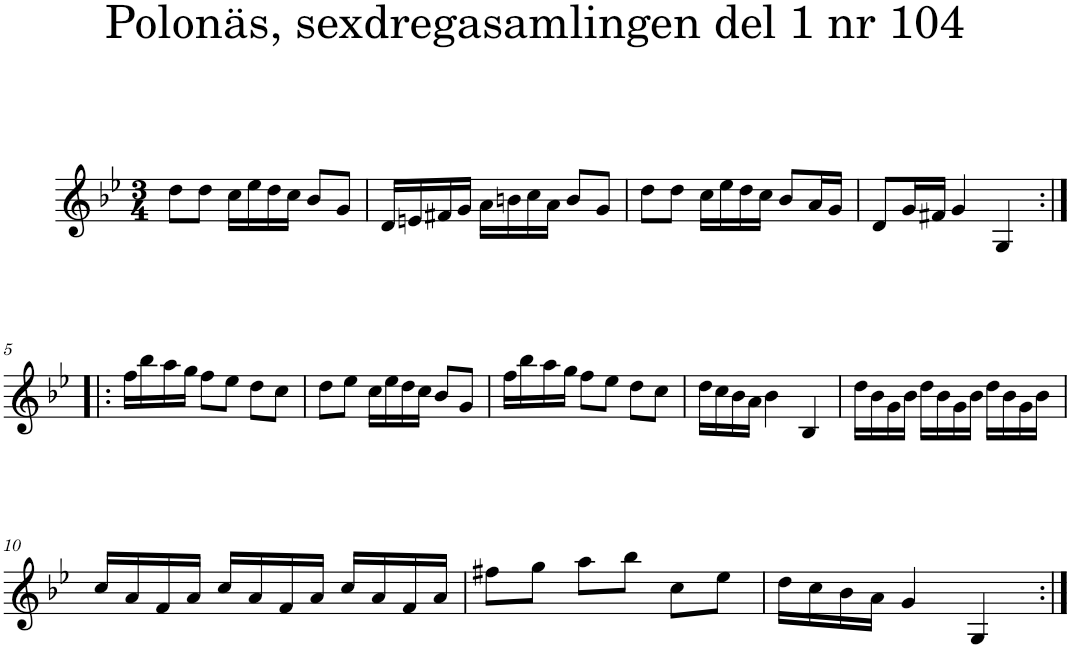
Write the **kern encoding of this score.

**kern
*part1
*staff1
*I"Piano
*I'Pno
*clefG2
*k[b-e-]
*g:
*M3/4
=1
8dd\L
8dd\J
16cc\LL
16ee-\
16dd\
16cc\JJ
8b-/L
8g/J
=2
16d/LL
16en/
16f#X/
16g/JJ
16a\LL
16bn\
16cc\
16a\JJ
8b/L
8g/J
=3
8dd\L
8dd\J
16cc\LL
16ee-\
16dd\
16cc\JJ
8b-/L
16a/L
16g/JJ
=4
8d/L
16g/L
16f#X/JJ
4g/
4G/
!!LO:LB:g=z
=5:|!|:
16ff\LL
16bb-\
16aa\
16gg\JJ
8ff\L
8ee-\J
8dd\L
8cc\J
=6
8dd\L
8ee-\J
16cc\LL
16ee-\
16dd\
16cc\JJ
8b-/L
8g/J
=7
16ff\LL
16bb-\
16aa\
16gg\JJ
8ff\L
8ee-\J
8dd\L
8cc\J
=8
16dd\LL
16cc\
16b-\
16a\JJ
4b-\
4B-/
=9
16dd\LL
16b-\
16g\
16b-\JJ
16dd\LL
16b-\
16g\
16b-\JJ
16dd\LL
16b-\
16g\
16b-\JJ
!!LO:LB:g=z
=10
16cc/LL
16a/
16f/
16a/JJ
16cc/LL
16a/
16f/
16a/JJ
16cc/LL
16a/
16f/
16a/JJ
=11
8ff#X\L
8gg\J
8aa\L
8bb-\J
8cc\L
8ee-\J
=12
16dd\LL
16cc\
16b-\
16a\JJ
4g/
4G/
=:|!
*-
